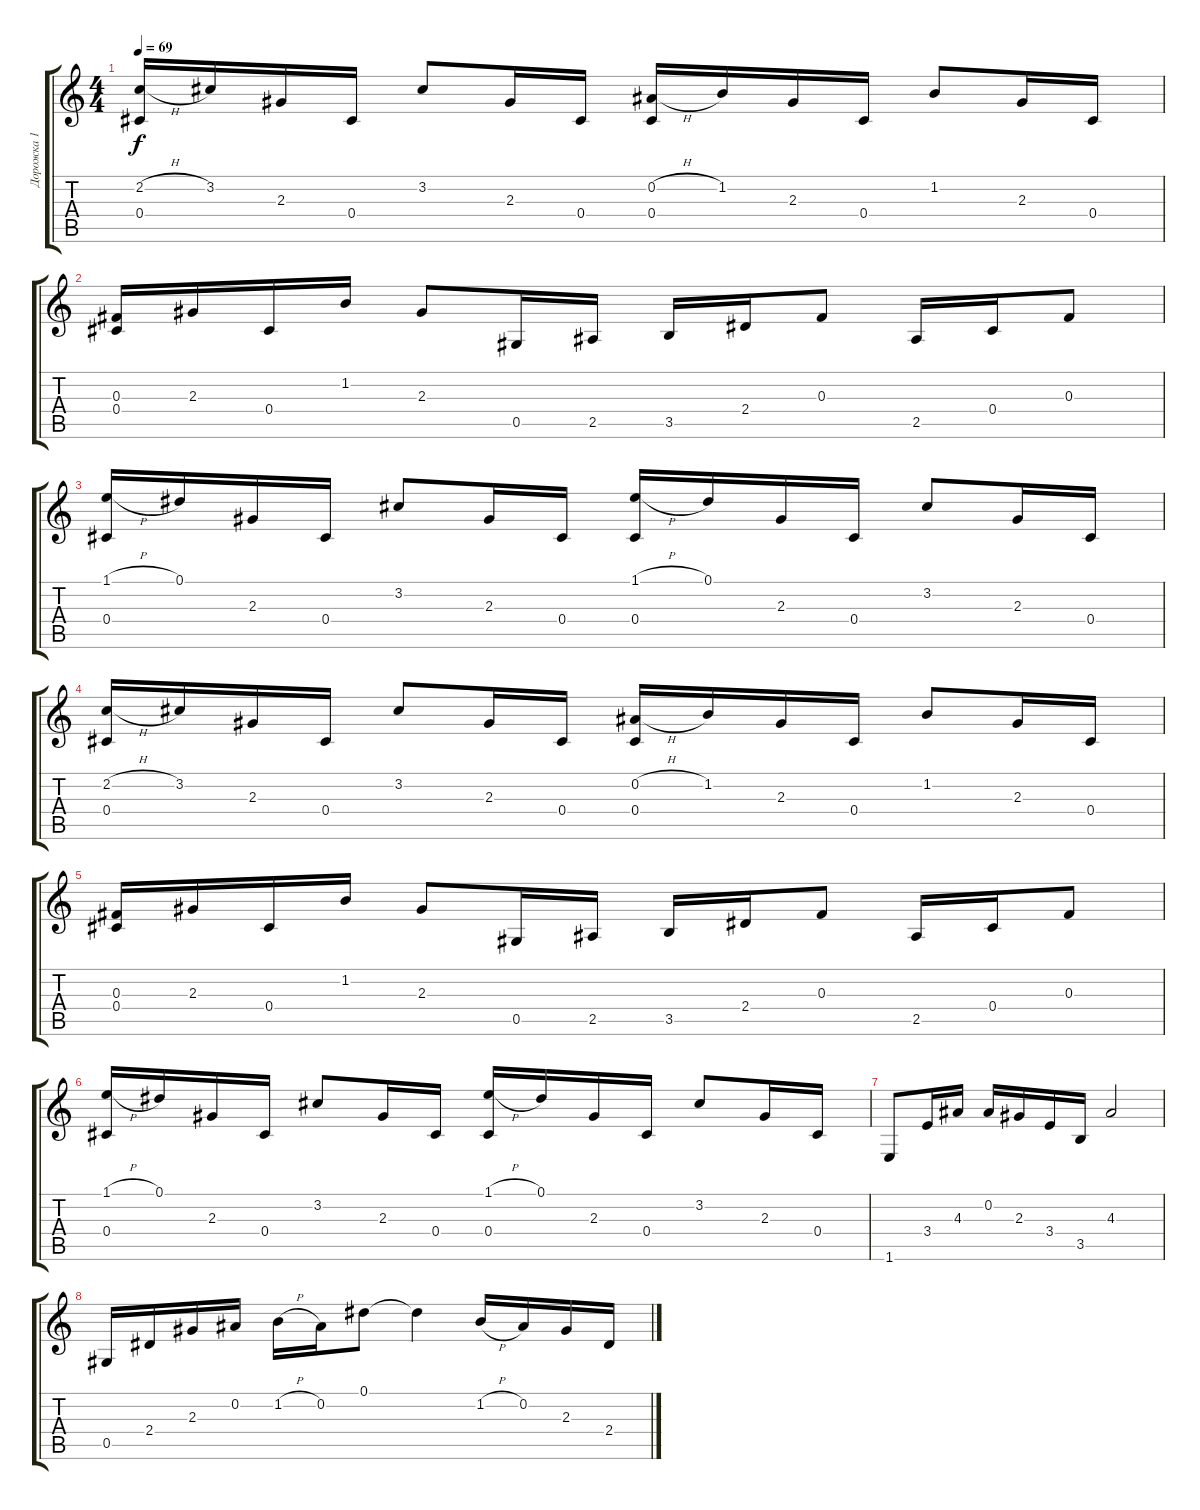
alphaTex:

\track ("Дорожка 1" "Дорожка 1") {instrument acousticguitarsteel}
\staff {score tabs}
\tuning (Eb4 Bb3 Gb3 Db3 Ab2 Eb2) {hide}
\ts (4 4)
\tempo 69
\clef g2
\ks c
(2.2{h} 0.4).16{dy f} 3.2.16 2.3.16 0.4.16 3.2.8 2.3.16 0.4.16 (0.2{h} 0.4).16 1.2.16 2.3.16 0.4.16 1.2.8 2.3.16 0.4.16 |
(0.3 0.4).16 2.3.16 0.4.16 1.2.16 2.3.8 0.5.16 2.5.16 3.5.16 2.4.16 0.3.8 2.5.16 0.4.16 0.3.8 |
(1.1{h} 0.4).16 0.1.16 2.3.16 0.4.16 3.2.8 2.3.16 0.4.16 (1.1{h} 0.4).16 0.1.16 2.3.16 0.4.16 3.2.8 2.3.16 0.4.16 |
(2.2{h} 0.4).16 3.2.16 2.3.16 0.4.16 3.2.8 2.3.16 0.4.16 (0.2{h} 0.4).16 1.2.16 2.3.16 0.4.16 1.2.8 2.3.16 0.4.16 |
(0.3 0.4).16 2.3.16 0.4.16 1.2.16 2.3.8 0.5.16 2.5.16 3.5.16 2.4.16 0.3.8 2.5.16 0.4.16 0.3.8 |
(1.1{h} 0.4).16 0.1.16 2.3.16 0.4.16 3.2.8 2.3.16 0.4.16 (1.1{h} 0.4).16 0.1.16 2.3.16 0.4.16 3.2.8 2.3.16 0.4.16 |
1.6.8 3.4.16 4.3.16 0.2.16 2.3.16 3.4.16 3.5.16 4.3.2 |
0.5.16 2.4.16 2.3.16 0.2.16 1.2{h}.16 0.2.16 0.1.8 0.1{t}.4 1.2{h}.16 0.2.16 2.3.16 2.4.16
